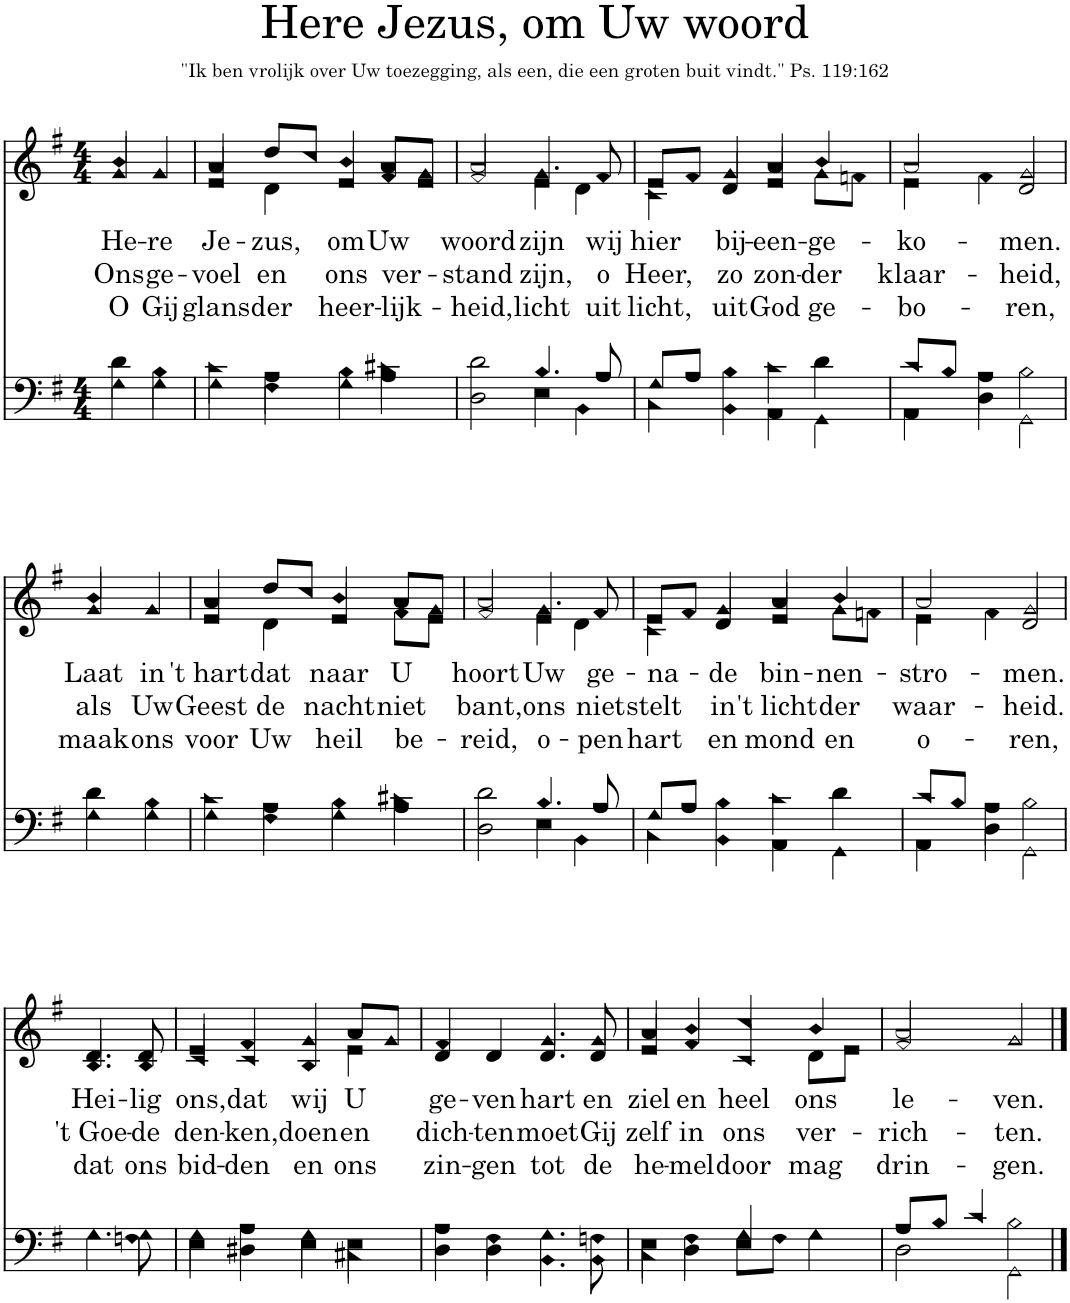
**kern	**kern	**text	**text	**text
*part2	*part1	*part1	*part1	*part1
*staff2	*staff1	*staff1	*staff1	*staff1
*I"Men	*I"Women	*	*	*
*clefF4	*clefG2	*	*	*
*k[f#]	*k[f#]	*	*	*
*M4/4	*M4/4	*	*	*
=1	=1	=1	=1	=1
*^	*	*	*	*
!	!	!	!LO:LY:b	!LO:LY:b	!LO:LY:b
*	*	*^	*	*	*
4d\	4G\	4b/	4g/	He-	Ons	O
!	!	!	!	!LO:LY:b	!LO:LY:b	!LO:LY:b
4B\	4G\	4g/	4g	-re	ge-	Gij
=2	=2	=2	=2	=2	=2	=2
!	!	!	!	!LO:LY:b	!LO:LY:b	!LO:LY:b
4c\	4G\	4a/	4e/	Je-	-voel	glans
!	!	!	!	!LO:LY:b	!LO:LY:b	!LO:LY:b
4A\	4F#\	8dd/L	4d\	-zus,	en	der
.	.	8cc/J	.	.	.	.
!	!	!	!	!LO:LY:b	!LO:LY:b	!LO:LY:b
4B\	4G\	4b/	4e/	om	ons	heer-
!	!	!	!	!LO:LY:b	!LO:LY:b	!LO:LY:b
4c#X\	4A\	8a/L	8f#/L	Uw	ver-	-lijk-
.	.	8g/J	8e/J	.	.	.
=3	=3	=3	=3	=3	=3	=3
!	!	!	!	!LO:LY:b	!LO:LY:b	!LO:LY:b
2d\	2D\	2a/	2f#/	woord	-stand	-heid,
!	!	!	!	!LO:LY:b	!LO:LY:b	!LO:LY:b
4.B/	4E\	4.g/	4e\	zijn	zijn,	licht
.	4BB\	.	4d\	.	.	.
!	!	!	!	!LO:LY:b	!LO:LY:b	!LO:LY:b
8A/	.	8f#/	.	wij	o	uit
=4	=4	=4	=4	=4	=4	=4
!	!	!	!	!LO:LY:b	!LO:LY:b	!LO:LY:b
8G/L	4C\	8e/L	4c\	hier	Heer,	licht,
8A/J	.	8f#/J	.	.	.	.
!	!	!	!	!LO:LY:b	!LO:LY:b	!LO:LY:b
4B\	4BB\	4g/	4d/	bij-	zo	uit
!	!	!	!	!LO:LY:b	!LO:LY:b	!LO:LY:b
4c\	4AA\	4a/	4e/	-een-	zon-	God
!	!	!	!	!LO:LY:b	!LO:LY:b	!LO:LY:b
4d\	4GG\	4b/	8g\L	-ge-	-der	ge-
.	.	.	8fn\J	.	.	.
=5	=5	=5	=5	=5	=5	=5
!	!	!	!	!LO:LY:b	!LO:LY:b	!LO:LY:b
8c/L	4AA\	2a/	4e\	-ko-	klaar-	-bo-
8B/J	.	.	.	.	.	.
4A\	4D\	.	4f#\	.	.	.
!	!	!	!	!LO:LY:b	!LO:LY:b	!LO:LY:b
2B\	2GG\	2g/	2d/	men.	-heid,	-ren,
!!LO:LB:g=z	!!
=6	=6	=6	=6	=6	=6	=6
!	!	!	!	!LO:LY:b	!LO:LY:b	!LO:LY:b
4d\	4G\	4b/	4g/	Laat	als	maak
!	!	!	!	!LO:LY:b	!LO:LY:b	!LO:LY:b
4B\	4G\	4g/	4g	in	Uw	ons
=7	=7	=7	=7	=7	=7	=7
!	!	!	!	!LO:LY:b	!LO:LY:b	!LO:LY:b
4c\	4G\	4a/	4e/	't hart	Geest	voor
!	!	!	!	!LO:LY:b	!LO:LY:b	!LO:LY:b
4A\	4F#\	8dd/L	4d\	dat	de	Uw
.	.	8cc/J	.	.	.	.
!	!	!	!	!LO:LY:b	!LO:LY:b	!LO:LY:b
4B\	4G\	4b/	4e/	naar	nacht	heil
!	!	!	!	!LO:LY:b	!LO:LY:b	!LO:LY:b
4c#X\	4A\	8a/L	8f#\L	U	niet	be-
.	.	8g/J	8e\J	.	.	.
=8	=8	=8	=8	=8	=8	=8
!	!	!	!	!LO:LY:b	!LO:LY:b	!LO:LY:b
2d\	2D\	2a/	2f#/	hoort	bant,	-reid,
!	!	!	!	!LO:LY:b	!LO:LY:b	!LO:LY:b
4.B/	4E\	4.g/	4e\	Uw	ons	o-
.	4BB\	.	4d\	.	.	.
!	!	!	!	!LO:LY:b	!LO:LY:b	!LO:LY:b
8A/	.	8f#/	.	ge-	niet	-pen
=9	=9	=9	=9	=9	=9	=9
!	!	!	!	!LO:LY:b	!LO:LY:b	!LO:LY:b
8G/L	4C\	8e/L	4c\	-na-	stelt	hart
8A/J	.	8f#/J	.	.	.	.
!	!	!	!	!LO:LY:b	!LO:LY:b	!LO:LY:b
4B\	4BB\	4g/	4d/	-de	in	en
!	!	!	!	!LO:LY:b	!LO:LY:b	!LO:LY:b
4c\	4AA\	4a/	4e/	bin-	't licht	mond
!	!	!	!	!LO:LY:b	!LO:LY:b	!LO:LY:b
4d\	4GG\	4b/	8g\L	-nen-	der	en
.	.	.	8fn\J	.	.	.
=10	=10	=10	=10	=10	=10	=10
!	!	!	!	!LO:LY:b	!LO:LY:b	!LO:LY:b
8c/L	4AA\	2a/	4e\	-stro-	waar-	o-
8B/J	.	.	.	.	.	.
4A\	4D\	.	4f#\	.	.	.
!	!	!	!	!LO:LY:b	!LO:LY:b	!LO:LY:b
2B\	2GG\	2g/	2d/	-men.	-heid.	-ren,
!!LO:LB:g=z	!!
=11	=11	=11	=11	=11	=11	=11
!	!	!	!	!LO:LY:b	!LO:LY:b	!LO:LY:b
4.G	4.G\	4.d/	4.B/	Hei-	't Goe-	dat
!	!	!	!	!LO:LY:b	!LO:LY:b	!LO:LY:b
8G\	8Fn\	8d/	8B/	-lig	-de	ons
=12	=12	=12	=12	=12	=12	=12
!	!	!	!	!LO:LY:b	!LO:LY:b	!LO:LY:b
4G\	4E\	4e/	4c/	ons,	den-	bid-
!	!	!	!	!LO:LY:b	!LO:LY:b	!LO:LY:b
4A\	4D#X\	4f#/	4c/	dat	-ken,	-den
!	!	!	!	!LO:LY:b	!LO:LY:b	!LO:LY:b
4G\	4E\	4g/	4B/	wij	doen	en
!	!	!	!	!LO:LY:b	!LO:LY:b	!LO:LY:b
4E\	4C#X\	8a/L	4e\	U	en	ons
.	.	8g/J	.	.	.	.
=13	=13	=13	=13	=13	=13	=13
!	!	!	!	!LO:LY:b	!LO:LY:b	!LO:LY:b
4A\	4D\	4f#/	4d/	ge-	dich-	zin-
!	!	!	!	!LO:LY:b	!LO:LY:b	!LO:LY:b
4F#\	4D\	4d/	4d	-ven	-ten	-gen
!	!	!	!	!LO:LY:b	!LO:LY:b	!LO:LY:b
4.G\	4.BB\	4.g/	4.d/	hart	moet	tot
!	!	!	!	!LO:LY:b	!LO:LY:b	!LO:LY:b
8Fn\	8BB\	8g/	8d/	en	Gij	de
=14	=14	=14	=14	=14	=14	=14
!	!	!	!	!LO:LY:b	!LO:LY:b	!LO:LY:b
4E\	4C\	4a/	4e/	ziel	zelf	he-
!	!	!	!	!LO:LY:b	!LO:LY:b	!LO:LY:b
4F#\	4D\	4b/	4f#/	en	in	-mel
!	!	!	!	!LO:LY:b	!LO:LY:b	!LO:LY:b
4G/	8E\L	4cc/	4c/	heel	ons	door
.	8F#\J	.	.	.	.	.
!	!	!	!	!LO:LY:b	!LO:LY:b	!LO:LY:b
4G	4G\	4b/	8d\L	ons	ver-	mag
.	.	.	8e\J	.	.	.
=15	=15	=15	=15	=15	=15	=15
!	!	!	!	!LO:LY:b	!LO:LY:b	!LO:LY:b
8A/L	2D\	2a/	2f#/	le-	-rich-	drin-
8B/J	.	.	.	.	.	.
4c/	.	.	.	.	.	.
!	!	!	!	!LO:LY:b	!LO:LY:b	!LO:LY:b
2B\	2GG\	2g/	2g	-ven.	-ten.	-gen.
*v	*v	*	*	*	*	*
*	*v	*v	*	*	*
==	==	==	==	==
*-	*-	*-	*-	*-
